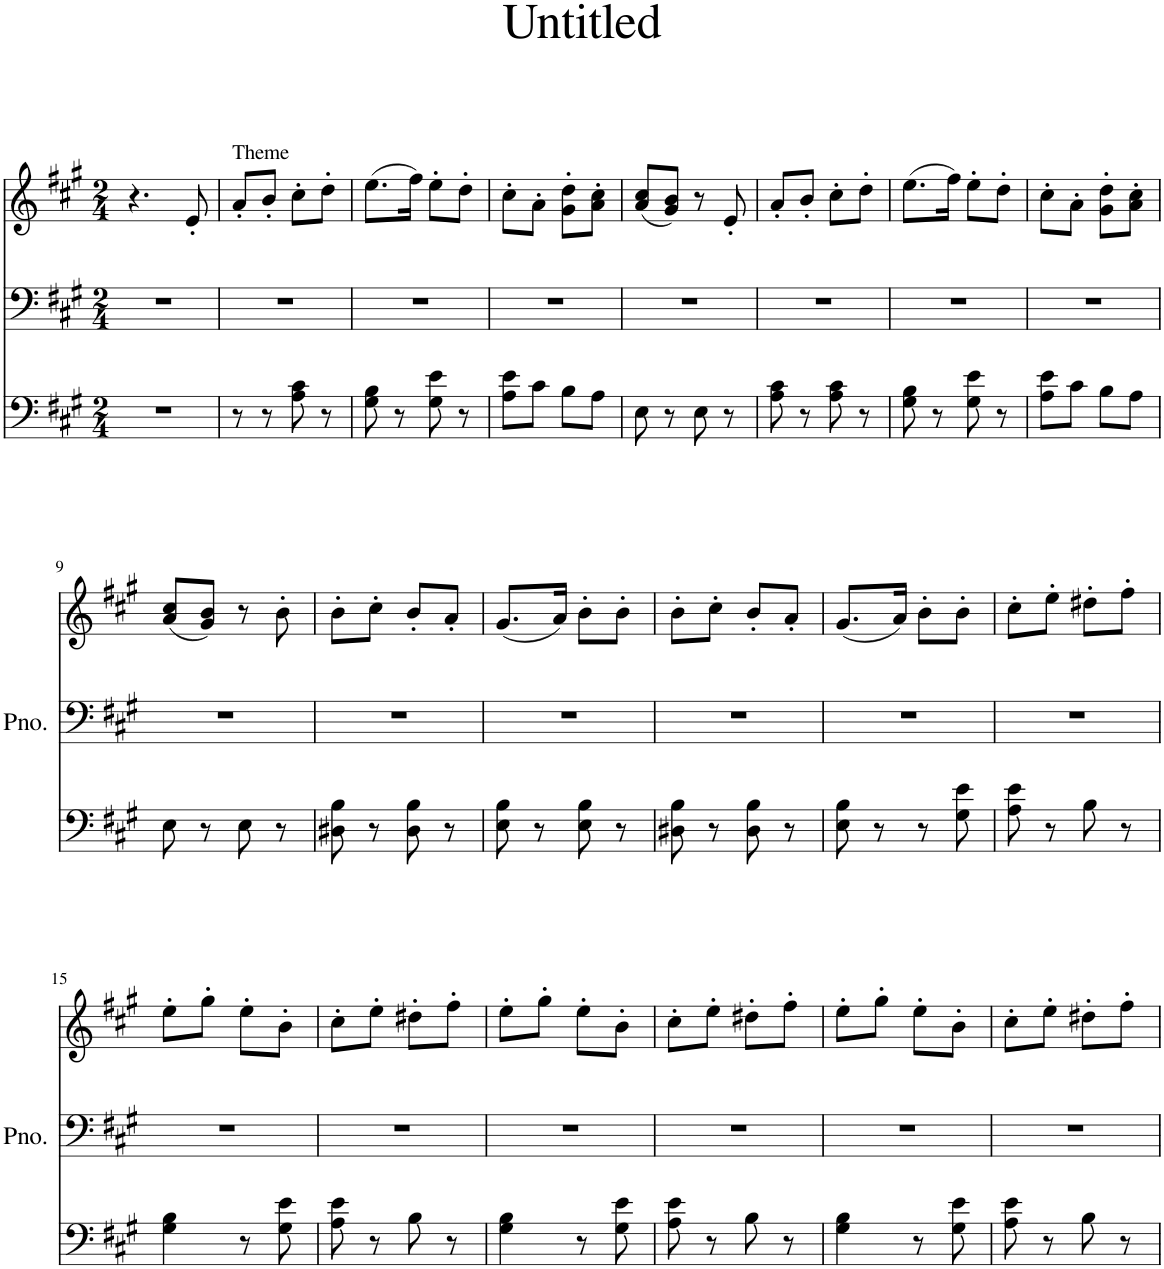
**kern	**kern	**kern
*part1	*part1	*part1
*staff3	*staff2	*staff1
*I"Piano	*	*
*I'Pno.	*	*
*clefF4	*clefF4	*clefG2
*k[f#c#g#]	*k[f#c#g#]	*k[f#c#g#]
*M2/4	*M2/4	*M2/4
=1	=1	=1
2r	2r	4.r
.	.	8e'/
=2	=2	=2
!	!	!LO:TX:a:t=Theme
8r	2r	8a'/L
8r	.	8b'/J
8A\ 8c#\	.	8cc#'\L
8r	.	8dd'\J
=3	=3	=3
8G#\ 8B\	2r	(8.ee\L
8r	.	.
.	.	16ff#\Jk)
8G#\ 8e\	.	8ee'\L
8r	.	8dd'\J
=4	=4	=4
8A\ 8e\L	2r	8cc#'\L
8c#\J	.	8a'\J
8B\L	.	8g#\' 8dd\'L
8A\J	.	8a\' 8cc#\'J
=5	=5	=5
8E\	2r	(8a/ 8cc#/L
8r	.	8g#/ 8b/J)
8E\	.	8r
8r	.	8e'/
=6	=6	=6
8A\ 8c#\	2r	8a'/L
8r	.	8b'/J
8A\ 8c#\	.	8cc#'\L
8r	.	8dd'\J
=7	=7	=7
8G#\ 8B\	2r	(8.ee\L
8r	.	.
.	.	16ff#\Jk)
8G#\ 8e\	.	8ee'\L
8r	.	8dd'\J
=8	=8	=8
8A\ 8e\L	2r	8cc#'\L
8c#\J	.	8a'\J
8B\L	.	8g#\' 8dd\'L
8A\J	.	8a\' 8cc#\'J
!!LO:LB:g=z
=9	=9	=9
8E\	2r	(8a/ 8cc#/L
8r	.	8g#/ 8b/J)
8E\	.	8r
8r	.	8b'\
=10	=10	=10
8D#X\ 8B\	2r	8b'\L
8r	.	8cc#'\J
8D#\ 8B\	.	8b'/L
8r	.	8a'/J
=11	=11	=11
8E\ 8B\	2r	(8.g#/L
8r	.	.
.	.	16a/Jk)
8E\ 8B\	.	8b'\L
8r	.	8b'\J
=12	=12	=12
8D#X\ 8B\	2r	8b'\L
8r	.	8cc#'\J
8D#\ 8B\	.	8b'/L
8r	.	8a'/J
=13	=13	=13
8E\ 8B\	2r	(8.g#/L
8r	.	.
.	.	16a/Jk)
8r	.	8b'\L
8G#\ 8e\	.	8b'\J
=14	=14	=14
8A\ 8e\	2r	8cc#'\L
8r	.	8ee'\J
8B\	.	8dd#X'\L
8r	.	8ff#'\J
!!LO:LB:g=z
=15	=15	=15
4G#\ 4B\	2r	8ee'\L
.	.	8gg#'\J
8r	.	8ee'\L
8G#\ 8e\	.	8b'\J
=16	=16	=16
8A\ 8e\	2r	8cc#'\L
8r	.	8ee'\J
8B\	.	8dd#X'\L
8r	.	8ff#'\J
=17	=17	=17
4G#\ 4B\	2r	8ee'\L
.	.	8gg#'\J
8r	.	8ee'\L
8G#\ 8e\	.	8b'\J
=18	=18	=18
8A\ 8e\	2r	8cc#'\L
8r	.	8ee'\J
8B\	.	8dd#X'\L
8r	.	8ff#'\J
=19	=19	=19
4G#\ 4B\	2r	8ee'\L
.	.	8gg#'\J
8r	.	8ee'\L
8G#\ 8e\	.	8b'\J
=20	=20	=20
8A\ 8e\	2r	8cc#'\L
8r	.	8ee'\J
8B\	.	8dd#X'\L
8r	.	8ff#'\J
=	=	=
*-	*-	*-
